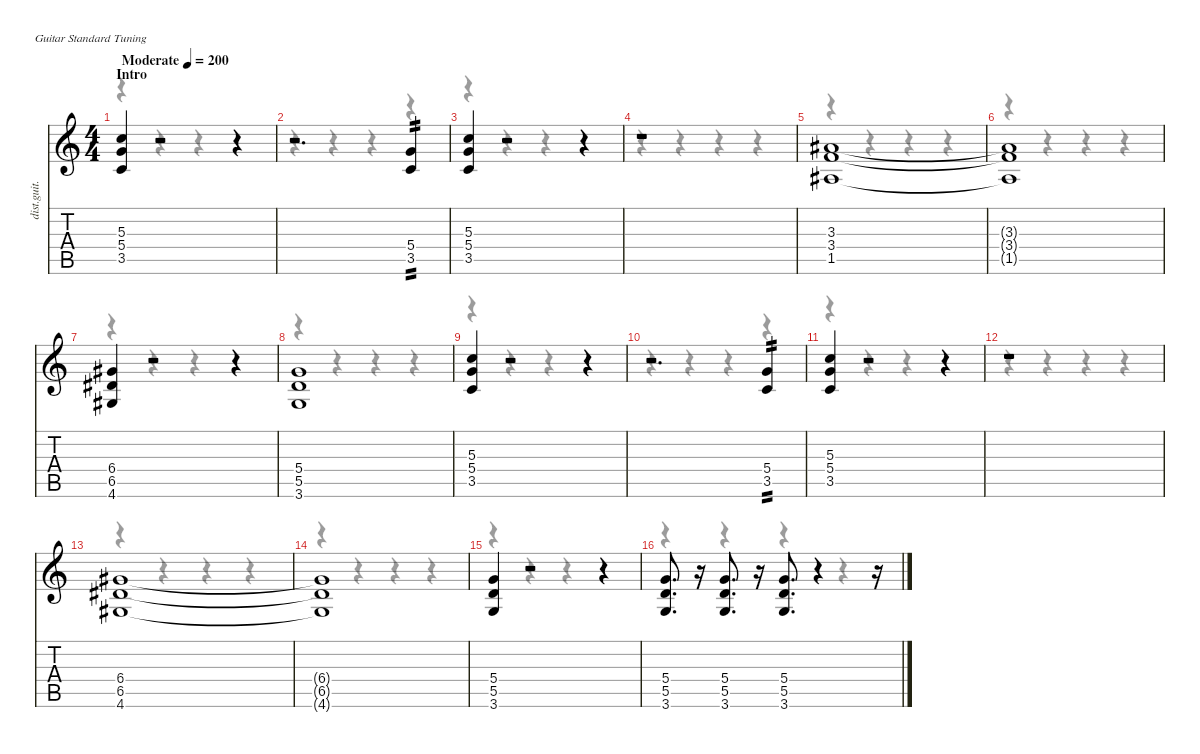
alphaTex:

\defaultSystemsLayout 4
\hideDynamics
\bracketExtendMode nobrackets
\otherSystemsTrackNameOrientation horizontal
\track ("Sam Totman (Rythm Guitar)" "dist.guit.") {instrument distortionguitar}
\staff {score tabs}
\tuning (E4 B3 G3 D3 A2 E2)
\voice
\ts (4 4)
\beaming (8 2 2 2 2)
\section ("" "Intro")
\tempo (200 "Moderate")
\clef g2
\ks c
(5.3 5.4 3.5).4{dy f instrument distortionguitar} r.2 r.4 |
r.2{d} (5.4 3.5).4{tp 2} |
(5.3 5.4 3.5).4 r.2 r.4 |
r.1 |
(3.3{acc #} 3.4 1.5{acc #}).1 |
(3.3{t acc #} 3.4{t} 1.5{t acc #}).1 |
(6.4{acc #} 6.5{acc #} 4.6{acc #}).4 r.2 r.4 |
(5.4 5.5 3.6).1 |
(5.3 5.4 3.5).4 r.2 r.4 |
r.2{d} (5.4 3.5).4{tp 2} |
(5.3 5.4 3.5).4 r.2 r.4 |
r.1 |
(6.4{acc #} 6.5{acc #} 4.6{acc #}).1 |
(6.4{t acc #} 6.5{t acc #} 4.6{t acc #}).1 |
(5.4 5.5 3.6).4 r.2 r.4 |
(5.4 5.5 3.6).8{d} r.16 (5.4 5.5 3.6).8{d} r.16 (5.4 5.5 3.6).8{d} r.4 r.16
\voice
\clef g2
\ottava regular
\simile none
\ks c
r.4{dy mf} r.4 r.4 r.4 |
r.4 r.4 r.4 r.4 |
r.4 r.4 r.4 r.4 |
r.4 r.4 r.4 r.4 |
r.4 r.4 r.4 r.4 |
r.4 r.4 r.4 r.4 |
r.4 r.4 r.4 r.4 |
r.4 r.4 r.4 r.4 |
r.4 r.4 r.4 r.4 |
r.4 r.4 r.4 r.4 |
r.4 r.4 r.4 r.4 |
r.4 r.4 r.4 r.4 |
r.4 r.4 r.4 r.4 |
r.4 r.4 r.4 r.4 |
r.4 r.4 r.4 r.4 |
r.4 r.4 r.4 r.4
